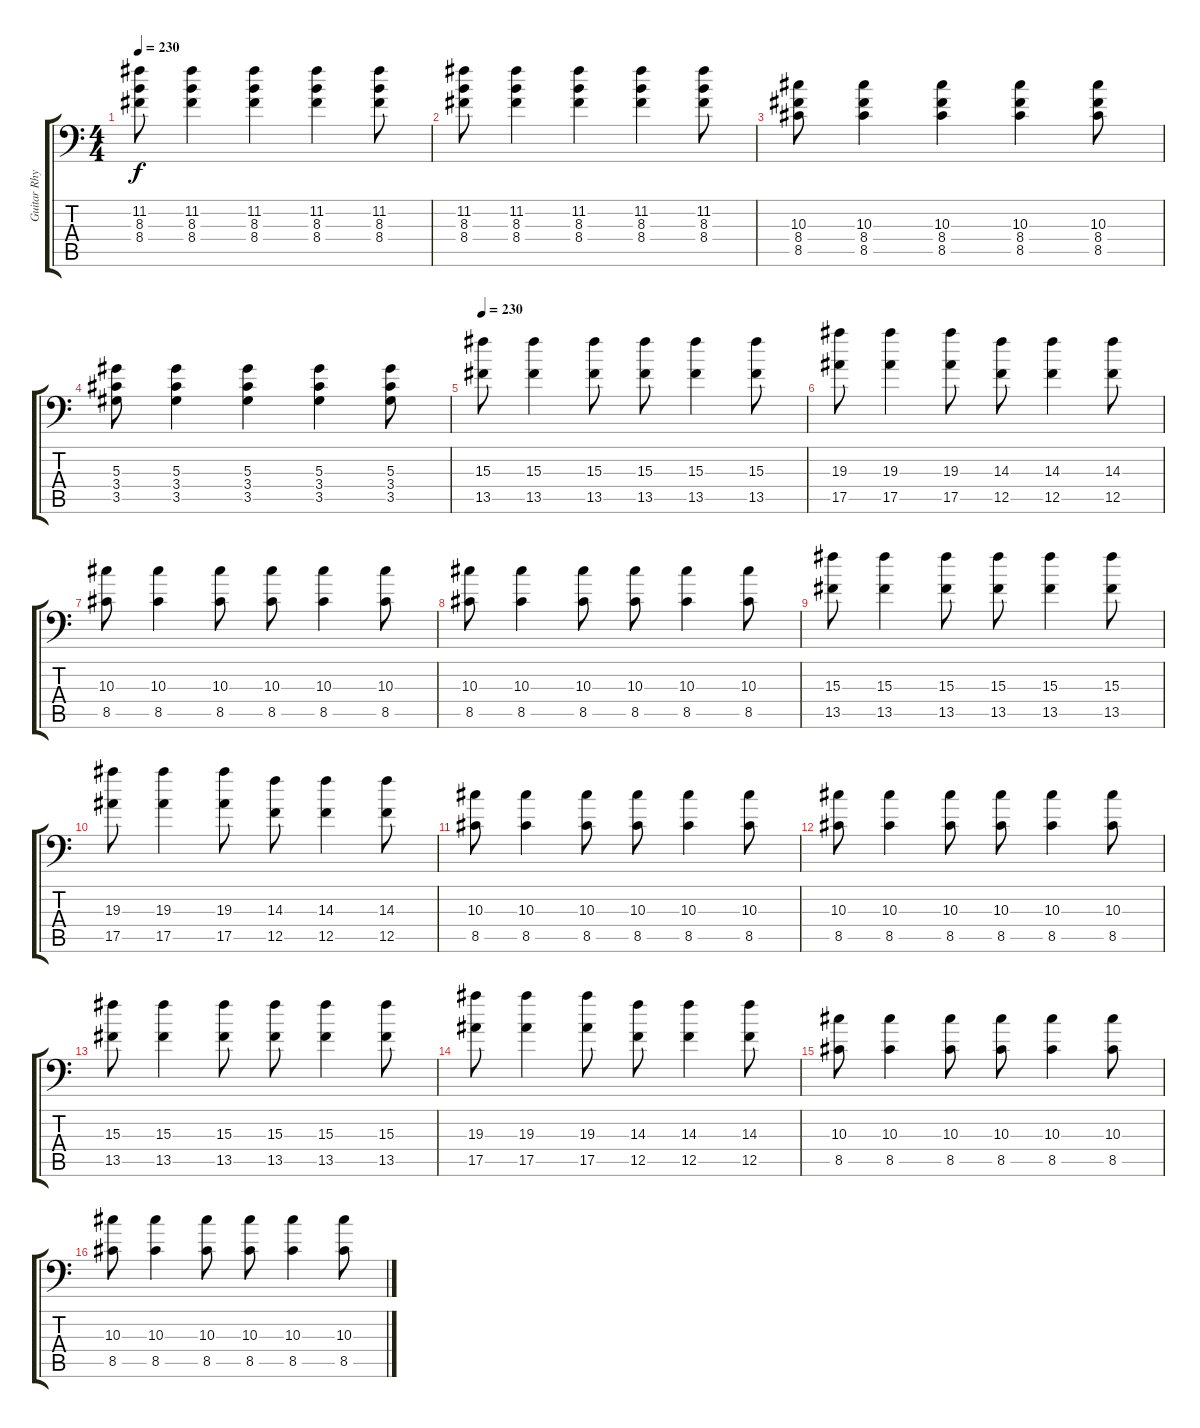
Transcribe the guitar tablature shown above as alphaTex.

\track ("Guitar Rhytm" "Guitar Rhy") {instrument distortionguitar}
\staff {score tabs}
\tuning (C4 G3 Eb3 Bb2 F2 Bb1) {hide}
\ts (4 4)
\tempo 230
\clef f4
\ks c
(11.2 8.3 8.4).8{dy f} (11.2 8.3 8.4).4 (11.2 8.3 8.4).4 (11.2 8.3 8.4).4 (11.2 8.3 8.4).8 |
(11.2 8.3 8.4).8 (11.2 8.3 8.4).4 (11.2 8.3 8.4).4 (11.2 8.3 8.4).4 (11.2 8.3 8.4).8 |
(10.3 8.4 8.5).8 (10.3 8.4 8.5).4 (10.3 8.4 8.5).4 (10.3 8.4 8.5).4 (10.3 8.4 8.5).8 |
(5.3 3.4 3.5).8 (5.3 3.4 3.5).4 (5.3 3.4 3.5).4 (5.3 3.4 3.5).4 (5.3 3.4 3.5).8 |
\tempo 230
(15.3 13.5).8 (15.3 13.5).4 (15.3 13.5).8 (15.3 13.5).8 (15.3 13.5).4 (15.3 13.5).8 |
(19.3 17.5).8 (19.3 17.5).4 (19.3 17.5).8 (14.3 12.5).8 (14.3 12.5).4 (14.3 12.5).8 |
(10.3 8.5).8 (10.3 8.5).4 (10.3 8.5).8 (10.3 8.5).8 (10.3 8.5).4 (10.3 8.5).8 |
(10.3 8.5).8 (10.3 8.5).4 (10.3 8.5).8 (10.3 8.5).8 (10.3 8.5).4 (10.3 8.5).8 |
(15.3 13.5).8 (15.3 13.5).4 (15.3 13.5).8 (15.3 13.5).8 (15.3 13.5).4 (15.3 13.5).8 |
(19.3 17.5).8 (19.3 17.5).4 (19.3 17.5).8 (14.3 12.5).8 (14.3 12.5).4 (14.3 12.5).8 |
(10.3 8.5).8 (10.3 8.5).4 (10.3 8.5).8 (10.3 8.5).8 (10.3 8.5).4 (10.3 8.5).8 |
(10.3 8.5).8 (10.3 8.5).4 (10.3 8.5).8 (10.3 8.5).8 (10.3 8.5).4 (10.3 8.5).8 |
(15.3 13.5).8 (15.3 13.5).4 (15.3 13.5).8 (15.3 13.5).8 (15.3 13.5).4 (15.3 13.5).8 |
(19.3 17.5).8 (19.3 17.5).4 (19.3 17.5).8 (14.3 12.5).8 (14.3 12.5).4 (14.3 12.5).8 |
(10.3 8.5).8 (10.3 8.5).4 (10.3 8.5).8 (10.3 8.5).8 (10.3 8.5).4 (10.3 8.5).8 |
(10.3 8.5).8 (10.3 8.5).4 (10.3 8.5).8 (10.3 8.5).8 (10.3 8.5).4 (10.3 8.5).8
